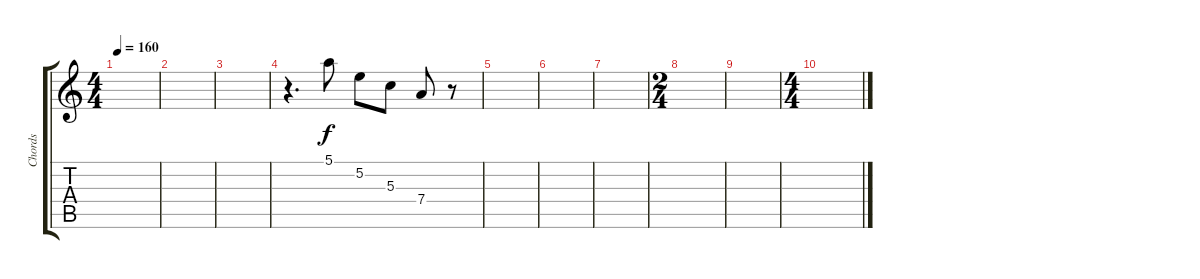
\track ("Chords" "Chords") {instrument acousticguitarnylon}
\staff {score tabs}
\tuning (E4 B3 G3 D3 A2 E2) {hide}
\ts (4 4)
\tempo 160
\clef g2
\ks c
|
|
|
r.4{d volume 12 instrument orchestrahit} 5.1.8 5.2.8 5.3.8 7.4.8 r.8 |
|
|
|
\ts (2 4)
|
|
\ts (4 4)
